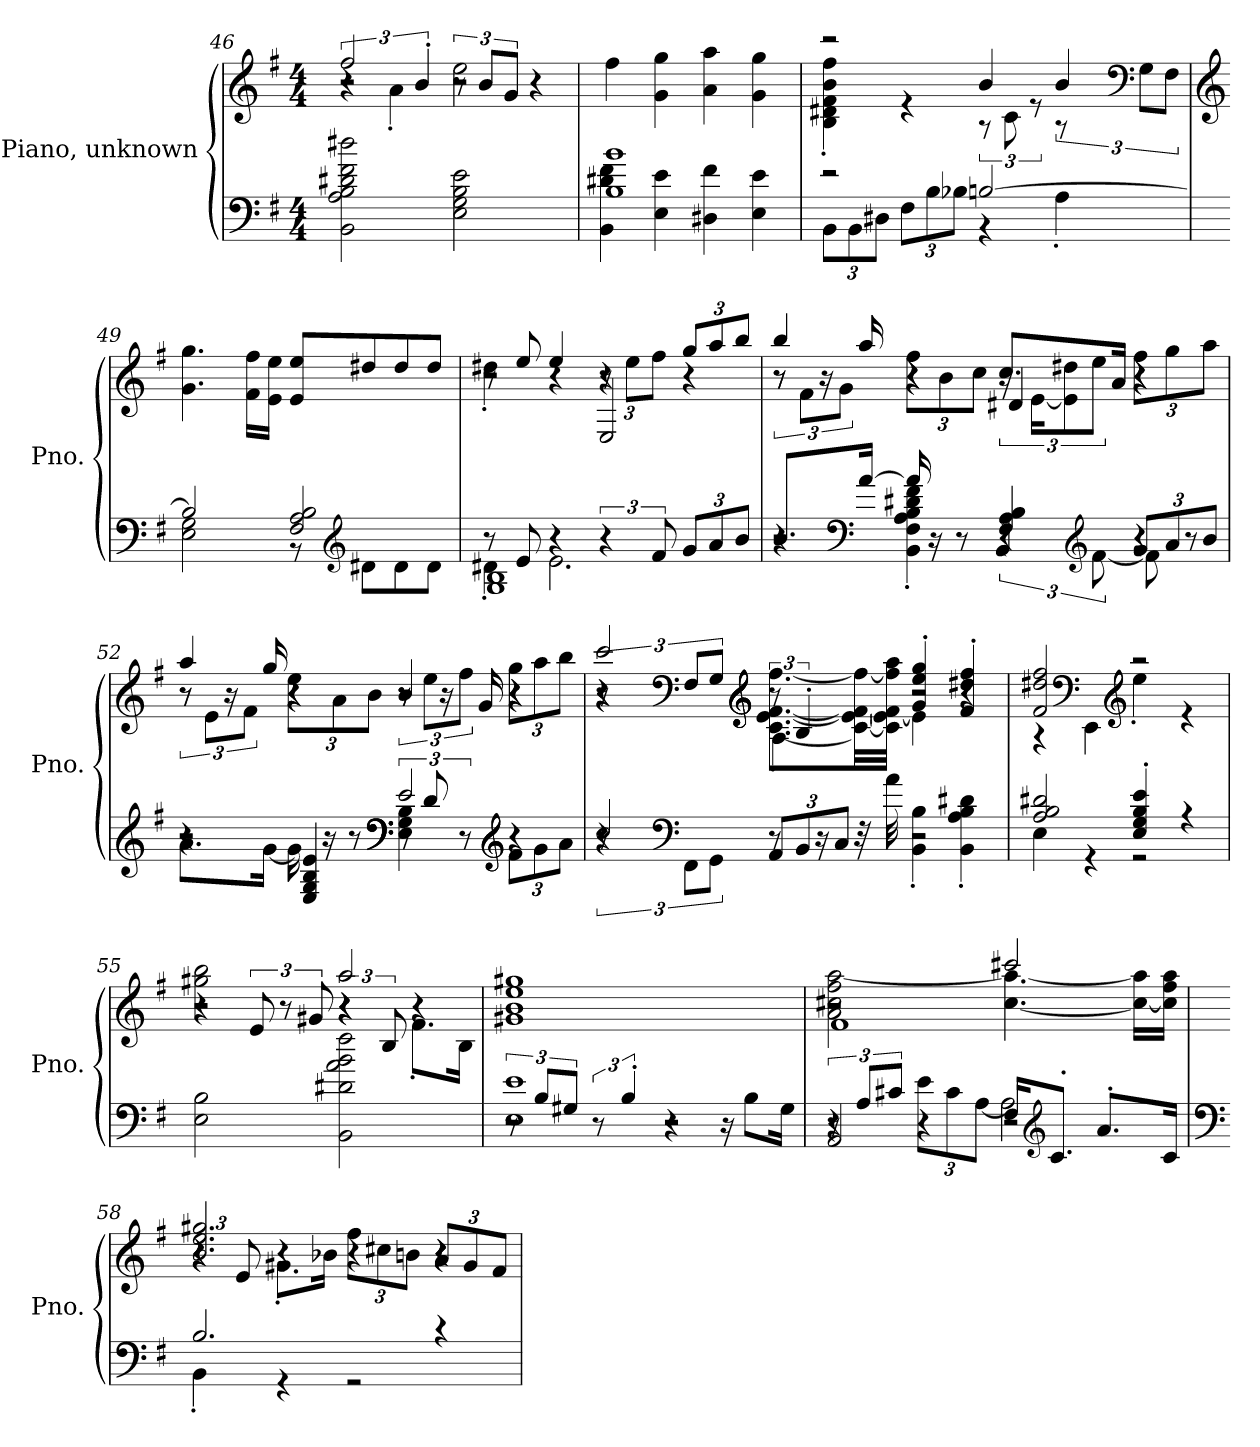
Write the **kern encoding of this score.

**kern	**kern
*part1	*part1
*staff2	*staff1
*I"Piano, unknown	*
*I'Pno.	*
*clefF4	*clefG2
*k[f#]	*k[f#]
*M4/4	*M4/4
=46	=46
*	*^
*	*	*^
2BB\ 2A\ 2B\ 2d#X\ 2f#\ 2dd#X\	2ff#/	4r	3r
.	.	4a'\	.
.	.	.	6b'/
2E\ 2G\ 2B\ 2e\	2r	2ee\	12r
.	.	.	12b/L
.	.	.	12g/J
.	.	.	4r
*	*v	*v	*v
!!LO:LB:g=z
=47	=47
*^	*
1B 1b	4BB\ 4d#X\ 4f#\	4ff#\
.	4E\ 4e\	4g\ 4gg\
.	4D#X\ 4f#\	4a\ 4aa\
.	4E\ 4e\	4g\ 4gg\
=48	=48	=48
*	*Xbrackettup	*
*	*	*^
2r	12BB\L	2r	4B\' 4d#X\' 4f#\' 4b\' 4ff#\'
.	12BB\	.	.
.	12D#X\J	.	.
.	12F#\L	.	4r
.	12B\	.	.
.	12B-X\J	.	.
[2Bn/	4r	4b/	12r
.	.	.	12c\
.	.	.	12r
.	4A'\	4b/	12r
*	*	*clefF4	*
.	.	.	12G\L
.	.	.	12F#\J
*	*	*v	*v
=49	=49	=49
*	*	*clefG2
2B/]	2E\ 2G\	4.g\ 4.gg\
.	.	16f#\ 16ff#\LL
.	.	16e\ 16ee\JJ
2F#/ 2A/ 2B/	8r	8e/ 8ee/L
*clefG2	*	*
.	8d#X\L	8dd#X/
.	8d#\	8dd#/
.	8d#\J	8dd#/J
!!LO:LB:g=z
=50	=50	=50
*	*^	*^
*	*	*	*	*^
8r	4d#X'\	1G 1B	8r	4dd#X'\	2r
8e/	.	.	8ee/	.	.
4r	2.e\	.	4ee/	4r	.
*brackettup	*	*	*	*	*
6r	.	.	4r	12r	2E/
.	.	.	.	12ee\L	.
12f#/	.	.	.	12ff#\J	.
*Xbrackettup	*	*	*Xbrackettup	*	*
12g/L	.	.	12gg/L	4r	.
12a/	.	.	12aa/	.	.
12b/J	.	.	12bb/J	.	.
=51	=51	=51	=51	=51	=51
*	*	*	*	*brackettup	*
8.b/L	4r	2r	8r	12r	4bb/
.	.	.	.	12f#\L	.
.	.	.	16r	.	.
.	.	.	.	12g\J	.
*clefF4	*	*	*	*	*
[16a/Jk	.	.	16aa/	.	.
*	*	*	*	*Xbrackettup	*
16a/]	4BB\' 4F#\' 4A\' 4B\' 4d#X\' 4f#\'	.	4r	12ff#\L	4r
16r	.	.	.	.	.
.	.	.	.	12b\	.
8r	.	.	.	.	.
.	.	.	.	12cc\J	.
*	*brackettup	*	*	*brackettup	*
4F#/ 4A/ 4B/	6r	4BB/	8.cc/L	24r	4d#X/
.	.	.	.	[24e\KL	.
.	.	.	.	12e\] 12dd#X\	.
*clefG2	*	*	*	*	*
.	[12f#\	.	.	12ee\J	.
.	.	.	16a/Jk	.	.
*Xbrackettup	*	*	*	*Xbrackettup	*
12g/L	8f#\]	4r	4r	12ff#\L	4r
12a/	.	.	.	12gg\	.
.	8r	.	.	.	.
12b/J	.	.	.	12aa\J	.
!!LO:PB:g=z	!!	!!
=52	=52	=52	=52	=52	=52
*	*	*	*	*brackettup	*
2r	8.a\L	4r	4aa/	12r	8r
.	.	.	.	12e\L	.
.	.	.	.	.	16r
.	.	.	.	12f#\J	.
.	[16g\Jk	.	.	.	16gg/
*	*	*	*	*Xbrackettup	*
.	16g\]	4E/ 4G/ 4B/ 4e/	4r	12ee\L	4r
.	16r	.	.	.	.
.	.	.	.	12a\	.
.	8r	.	.	.	.
.	.	.	.	12b\J	.
*clefF4	*	*	*	*	*
*	*	*brackettup	*	*brackettup	*
2e/	4E\ 4G\ 4B\	12r	4b/	12r	8r
.	.	12d/	.	12ee\L	.
.	.	.	.	.	16r
.	.	12r	.	12ff#\J	.
.	.	.	.	.	16g/
*clefG2	*	*	*	*	*
*	*Xbrackettup	*	*	*Xbrackettup	*
.	12f#\L	4r	4r	12gg\L	4r
.	12g\	.	.	12aa\	.
.	12a\J	.	.	12bb\J	.
=53	=53	=53	=53	=53	=53
*	*brackettup	*	*	*	*brackettup
*	*	*	*	*	*^
2cc/	12r	4r	2ccc/	4r	12r	4r
*clefF4	*	*	*clefF4	*	*	*
.	12FF#\L	.	.	.	12F#/L	.
.	12GG\J	.	.	.	12G/J	.
*	*	*	*clefG2	*	*	*
*	*	*Xbrackettup	*	*	*	*
.	8r	12AA/L	.	[8.c\ [8.e\ [8.f#\ [8.ff#\L	12r	4A'\
.	.	12BB/	.	.	6B'/	.
.	16r	.	.	.	.	.
.	.	12C/J	.	.	.	.
.	32r	.	.	32c\_ 32e\_ 32f#\_ 32ff#\_LL	.	.
.	32a\	.	.	32c\] 32e\_ 32f#\] 32ff#\] 32aa\JJJ	.	.
2r	4BB\' 4B\'	2r	2r	4e\]	4g/' 4ee/' 4gg/'	2r
.	4BB\' 4A\' 4B\' 4d#X\'	.	.	4r	4f#/' 4dd#X/' 4ff#/'	.
*	*v	*v	*	*	*	*
*	*	*	*v	*v	*v
!!LO:LB:g=z
=54	=54	=54	=54
2A/ 2B/ 2d#X/	4E\	2f#/ 2dd#X/ 2ff#/	4r
*	*	*clefF4	*
.	4r	.	4EE\
*	*	*clefG2	*
4E/' 4G/' 4B/' 4e/'	2r	2r	4ee'\
4r	.	.	4r
*v	*v	*	*
=55	=55	=55
*	*	*^
2E\ 2B\	2r	2gg#X\ 2bb\	4r
.	.	.	12e/
.	.	.	12r
.	.	.	12g#X/
2BB\ 2d#X\ 2a\ 2b\ 2ff#\	2aa/	4r	6r
.	.	.	12B/
.	.	8.f#'\L	4r
.	.	16B\Jk	.
*	*v	*v	*v
=56	=56
*brackettup	*
*^	*
*	*^	*
12r	2r	1E 1e	1g#X 1b 1ee 1gg#X
12B/L	.	.	.
12G#X/J	.	.	.
12r	.	.	.
6B'/	.	.	.
2r	4r	.	.
.	16r	.	.
.	8B\L	.	.
.	16G#\Jk	.	.
!!LO:LB:g=z
=57	=57	=57	=57
*	*	*	*^
*	*	*	*	*^
12r	4r	2AA/	2r	2a\ 2cc#X\ 2ff#\ [2aa\	1f#
12A/L	.	.	.	.	.
12c#X/J	.	.	.	.	.
*	*Xbrackettup	*	*	*	*
4r	12e\L	.	.	.	.
.	12c#\	.	.	.	.
.	[12A\J	.	.	.	.
16F#/KL	2A\]	2r	2ccc#X/	[4.cc#\ 4.aa\_	.
*clefG2	*	*	*	*	*
8.c#'/J	.	.	.	.	.
8.a'/L	.	.	.	.	.
.	.	.	.	16cc#\_ 16aa\]LL	.
16c#/Jk	.	.	.	16cc#\] 16ff#\ 16aa\JJ	.
*v	*v	*v	*	*	*
=58	=58	=58	=58
*clefF4	*	*	*
*^	*	*	*
2.B/	4BB'\	2.b/ 2.ee/ 2.gg#X/	4r	6r
.	.	.	.	12e/
.	4r	.	8.g#X'\L	4r
.	.	.	16b-X\Jk	.
*	*	*	*Xbrackettup	*
.	2r	.	12ff#\L	4r
.	.	.	12cc#X\	.
.	.	.	12bn\J	.
4r	.	4r	4r	12a/L
.	.	.	.	12g#/
.	.	.	.	12f#/J
*v	*v	*	*	*
*	*v	*v	*v
=	=
*-	*-
